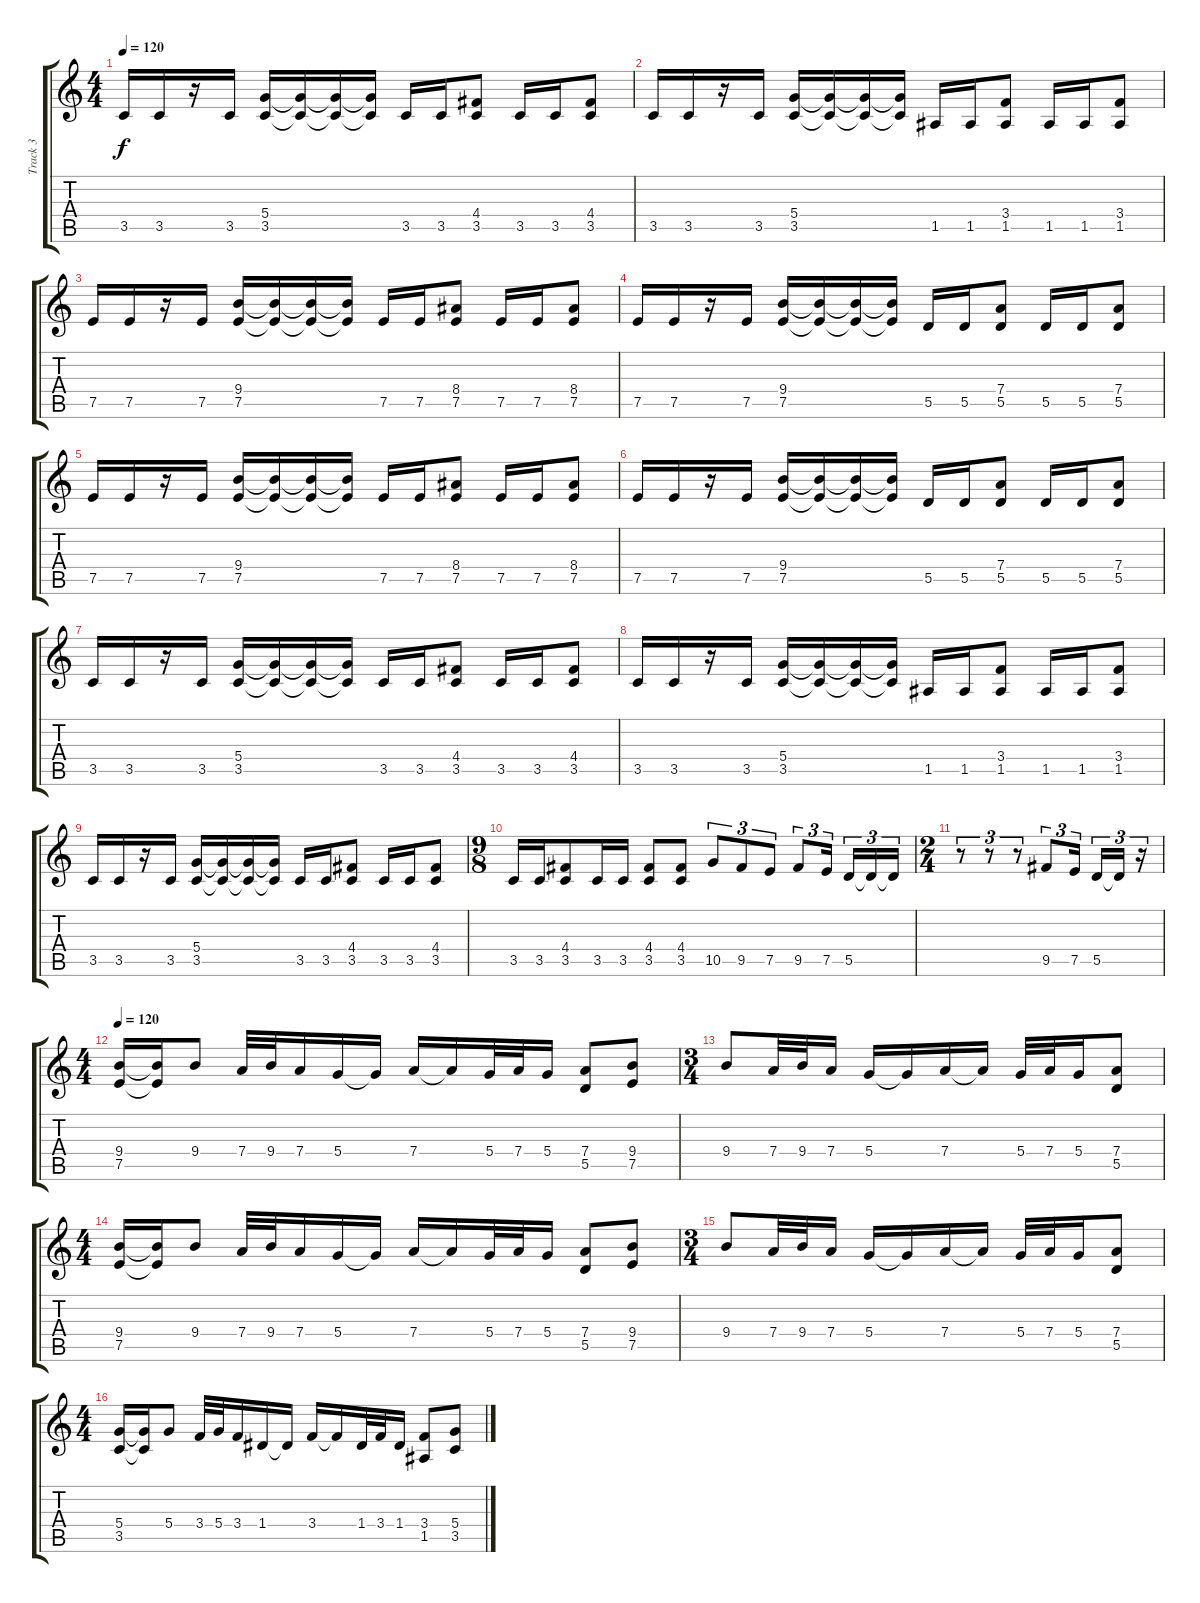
\track ("Track 3" "Track 3") {instrument distortionguitar}
\staff {score tabs}
\tuning (E4 B3 G3 D3 A2 E2) {hide}
\ts (4 4)
\tempo 120
\clef g2
\ks c
3.5.16{dy f} 3.5.16 r.16 3.5.16 (5.4 3.5).16 (5.4{t} 3.5{t}).16 (5.4{t} 3.5{t}).16 (5.4{t} 3.5{t}).16 3.5.16 3.5.16 (4.4 3.5).8 3.5.16 3.5.16 (4.4 3.5).8 |
3.5.16 3.5.16 r.16 3.5.16 (5.4 3.5).16 (5.4{t} 3.5{t}).16 (5.4{t} 3.5{t}).16 (5.4{t} 3.5{t}).16 1.5.16 1.5.16 (3.4 1.5).8 1.5.16 1.5.16 (3.4 1.5).8 |
7.5.16 7.5.16 r.16 7.5.16 (9.4 7.5).16 (9.4{t} 7.5{t}).16 (9.4{t} 7.5{t}).16 (9.4{t} 7.5{t}).16 7.5.16 7.5.16 (8.4 7.5).8 7.5.16 7.5.16 (8.4 7.5).8 |
7.5.16 7.5.16 r.16 7.5.16 (9.4 7.5).16 (9.4{t} 7.5{t}).16 (9.4{t} 7.5{t}).16 (9.4{t} 7.5{t}).16 5.5.16 5.5.16 (7.4 5.5).8 5.5.16 5.5.16 (7.4 5.5).8 |
7.5.16 7.5.16 r.16 7.5.16 (9.4 7.5).16 (9.4{t} 7.5{t}).16 (9.4{t} 7.5{t}).16 (9.4{t} 7.5{t}).16 7.5.16 7.5.16 (8.4 7.5).8 7.5.16 7.5.16 (8.4 7.5).8 |
7.5.16 7.5.16 r.16 7.5.16 (9.4 7.5).16 (9.4{t} 7.5{t}).16 (9.4{t} 7.5{t}).16 (9.4{t} 7.5{t}).16 5.5.16 5.5.16 (7.4 5.5).8 5.5.16 5.5.16 (7.4 5.5).8 |
3.5.16 3.5.16 r.16 3.5.16 (5.4 3.5).16 (5.4{t} 3.5{t}).16 (5.4{t} 3.5{t}).16 (5.4{t} 3.5{t}).16 3.5.16 3.5.16 (4.4 3.5).8 3.5.16 3.5.16 (4.4 3.5).8 |
3.5.16 3.5.16 r.16 3.5.16 (5.4 3.5).16 (5.4{t} 3.5{t}).16 (5.4{t} 3.5{t}).16 (5.4{t} 3.5{t}).16 1.5.16 1.5.16 (3.4 1.5).8 1.5.16 1.5.16 (3.4 1.5).8 |
3.5.16 3.5.16 r.16 3.5.16 (5.4 3.5).16 (5.4{t} 3.5{t}).16 (5.4{t} 3.5{t}).16 (5.4{t} 3.5{t}).16 3.5.16 3.5.16 (4.4 3.5).8 3.5.16 3.5.16 (4.4 3.5).8 |
\ts (9 8)
3.5.16 3.5.16 (4.4 3.5).8 3.5.16 3.5.16 (4.4 3.5).8 (4.4 3.5).8 10.5.8{tu (3 2)} 9.5.8{tu (3 2)} 7.5.8{tu (3 2)} 9.5.8{tu (3 2)} 7.5.16{tu (3 2) beam splitsecondary} 5.5.16{tu (3 2)} 5.5{t}.16{tu (3 2)} 5.5{t}.16{tu (3 2)} |
\ts (2 4)
r.8{tu (3 2)} r.8{tu (3 2)} r.8{tu (3 2)} 9.5.8{tu (3 2)} 7.5.16{tu (3 2) beam splitsecondary} 5.5.16{tu (3 2)} 5.5{t}.16{tu (3 2)} r.16{tu (3 2)} |
\ts (4 4)
\tempo 120
(9.4 7.5).16 (9.4{t} 7.5{t}).16 9.4.8 7.4.32 9.4.32 7.4.16 5.4.16 5.4{t}.16 7.4.16 7.4{t}.16 5.4.32 7.4.32 5.4.16 (7.4 5.5).8 (9.4 7.5).8 |
\ts (3 4)
9.4.8 7.4.32 9.4.32 7.4.16 5.4.16 5.4{t}.16 7.4.16 7.4{t}.16 5.4.32 7.4.32 5.4.16 (7.4 5.5).8 |
\ts (4 4)
(9.4 7.5).16 (9.4{t} 7.5{t}).16 9.4.8 7.4.32 9.4.32 7.4.16 5.4.16 5.4{t}.16 7.4.16 7.4{t}.16 5.4.32 7.4.32 5.4.16 (7.4 5.5).8 (9.4 7.5).8 |
\ts (3 4)
9.4.8 7.4.32 9.4.32 7.4.16 5.4.16 5.4{t}.16 7.4.16 7.4{t}.16 5.4.32 7.4.32 5.4.16 (7.4 5.5).8 |
\ts (4 4)
(5.4 3.5).16 (5.4{t} 3.5{t}).16 5.4.8 3.4.32 5.4.32 3.4.16 1.4.16 1.4{t}.16 3.4.16 3.4{t}.16 1.4.32 3.4.32 1.4.16 (3.4 1.5).8 (5.4 3.5).8
